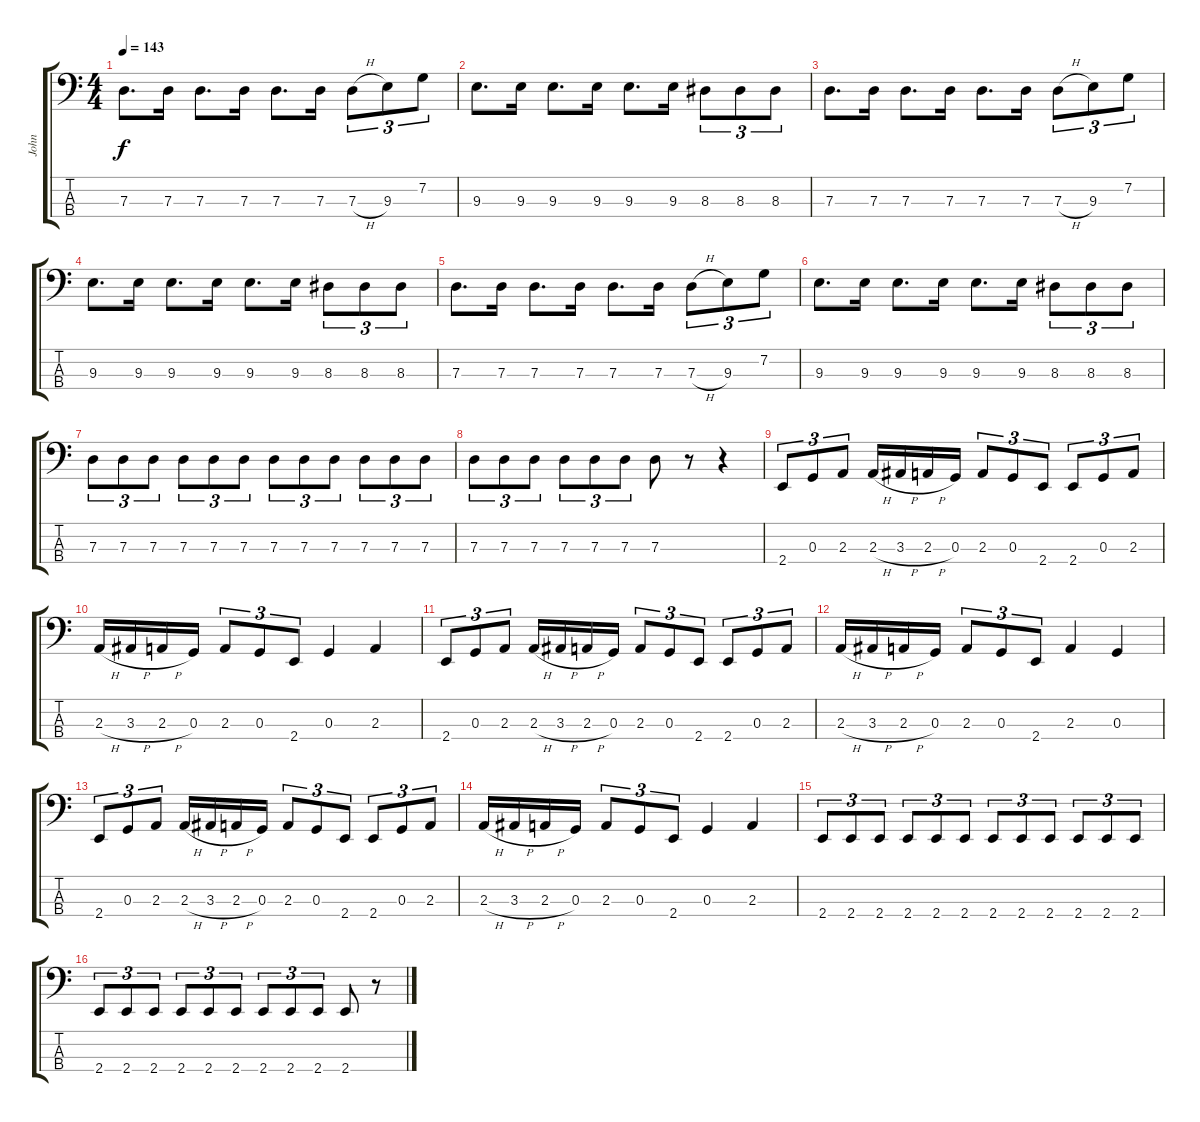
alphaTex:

\track ("John" "John") {instrument electricbassfinger}
\staff {score tabs}
\tuning (F2 C2 G1 D1) {hide}
\ts (4 4)
\tempo 143
\clef f4
\ks c
7.3.8{d dy f} 7.3.16 7.3.8{d} 7.3.16 7.3.8{d} 7.3.16 7.3{h}.8{tu (3 2)} 9.3.8{tu (3 2)} 7.2.8{tu (3 2)} |
9.3.8{d} 9.3.16 9.3.8{d} 9.3.16 9.3.8{d} 9.3.16 8.3.8{tu (3 2)} 8.3.8{tu (3 2)} 8.3.8{tu (3 2)} |
7.3.8{d} 7.3.16 7.3.8{d} 7.3.16 7.3.8{d} 7.3.16 7.3{h}.8{tu (3 2)} 9.3.8{tu (3 2)} 7.2.8{tu (3 2)} |
9.3.8{d} 9.3.16 9.3.8{d} 9.3.16 9.3.8{d} 9.3.16 8.3.8{tu (3 2)} 8.3.8{tu (3 2)} 8.3.8{tu (3 2)} |
7.3.8{d} 7.3.16 7.3.8{d} 7.3.16 7.3.8{d} 7.3.16 7.3{h}.8{tu (3 2)} 9.3.8{tu (3 2)} 7.2.8{tu (3 2)} |
9.3.8{d} 9.3.16 9.3.8{d} 9.3.16 9.3.8{d} 9.3.16 8.3.8{tu (3 2)} 8.3.8{tu (3 2)} 8.3.8{tu (3 2)} |
7.3.8{tu (3 2)} 7.3.8{tu (3 2)} 7.3.8{tu (3 2)} 7.3.8{tu (3 2)} 7.3.8{tu (3 2)} 7.3.8{tu (3 2)} 7.3.8{tu (3 2)} 7.3.8{tu (3 2)} 7.3.8{tu (3 2)} 7.3.8{tu (3 2)} 7.3.8{tu (3 2)} 7.3.8{tu (3 2)} |
7.3.8{tu (3 2)} 7.3.8{tu (3 2)} 7.3.8{tu (3 2)} 7.3.8{tu (3 2)} 7.3.8{tu (3 2)} 7.3.8{tu (3 2)} 7.3.8 r.8 r.4 |
2.4.8{tu (3 2)} 0.3.8{tu (3 2)} 2.3.8{tu (3 2)} 2.3{h}.16 3.3{h}.16 2.3{h}.16 0.3.16 2.3.8{tu (3 2)} 0.3.8{tu (3 2)} 2.4.8{tu (3 2)} 2.4.8{tu (3 2)} 0.3.8{tu (3 2)} 2.3.8{tu (3 2)} |
2.3{h}.16 3.3{h}.16 2.3{h}.16 0.3.16 2.3.8{tu (3 2)} 0.3.8{tu (3 2)} 2.4.8{tu (3 2)} 0.3.4 2.3.4 |
2.4.8{tu (3 2)} 0.3.8{tu (3 2)} 2.3.8{tu (3 2)} 2.3{h}.16 3.3{h}.16 2.3{h}.16 0.3.16 2.3.8{tu (3 2)} 0.3.8{tu (3 2)} 2.4.8{tu (3 2)} 2.4.8{tu (3 2)} 0.3.8{tu (3 2)} 2.3.8{tu (3 2)} |
2.3{h}.16 3.3{h}.16 2.3{h}.16 0.3.16 2.3.8{tu (3 2)} 0.3.8{tu (3 2)} 2.4.8{tu (3 2)} 2.3.4 0.3.4 |
2.4.8{tu (3 2)} 0.3.8{tu (3 2)} 2.3.8{tu (3 2)} 2.3{h}.16 3.3{h}.16 2.3{h}.16 0.3.16 2.3.8{tu (3 2)} 0.3.8{tu (3 2)} 2.4.8{tu (3 2)} 2.4.8{tu (3 2)} 0.3.8{tu (3 2)} 2.3.8{tu (3 2)} |
2.3{h}.16 3.3{h}.16 2.3{h}.16 0.3.16 2.3.8{tu (3 2)} 0.3.8{tu (3 2)} 2.4.8{tu (3 2)} 0.3.4 2.3.4 |
2.4.8{tu (3 2)} 2.4.8{tu (3 2)} 2.4.8{tu (3 2)} 2.4.8{tu (3 2)} 2.4.8{tu (3 2)} 2.4.8{tu (3 2)} 2.4.8{tu (3 2)} 2.4.8{tu (3 2)} 2.4.8{tu (3 2)} 2.4.8{tu (3 2)} 2.4.8{tu (3 2)} 2.4.8{tu (3 2)} |
2.4.8{tu (3 2)} 2.4.8{tu (3 2)} 2.4.8{tu (3 2)} 2.4.8{tu (3 2)} 2.4.8{tu (3 2)} 2.4.8{tu (3 2)} 2.4.8{tu (3 2)} 2.4.8{tu (3 2)} 2.4.8{tu (3 2)} 2.4.8 r.8
